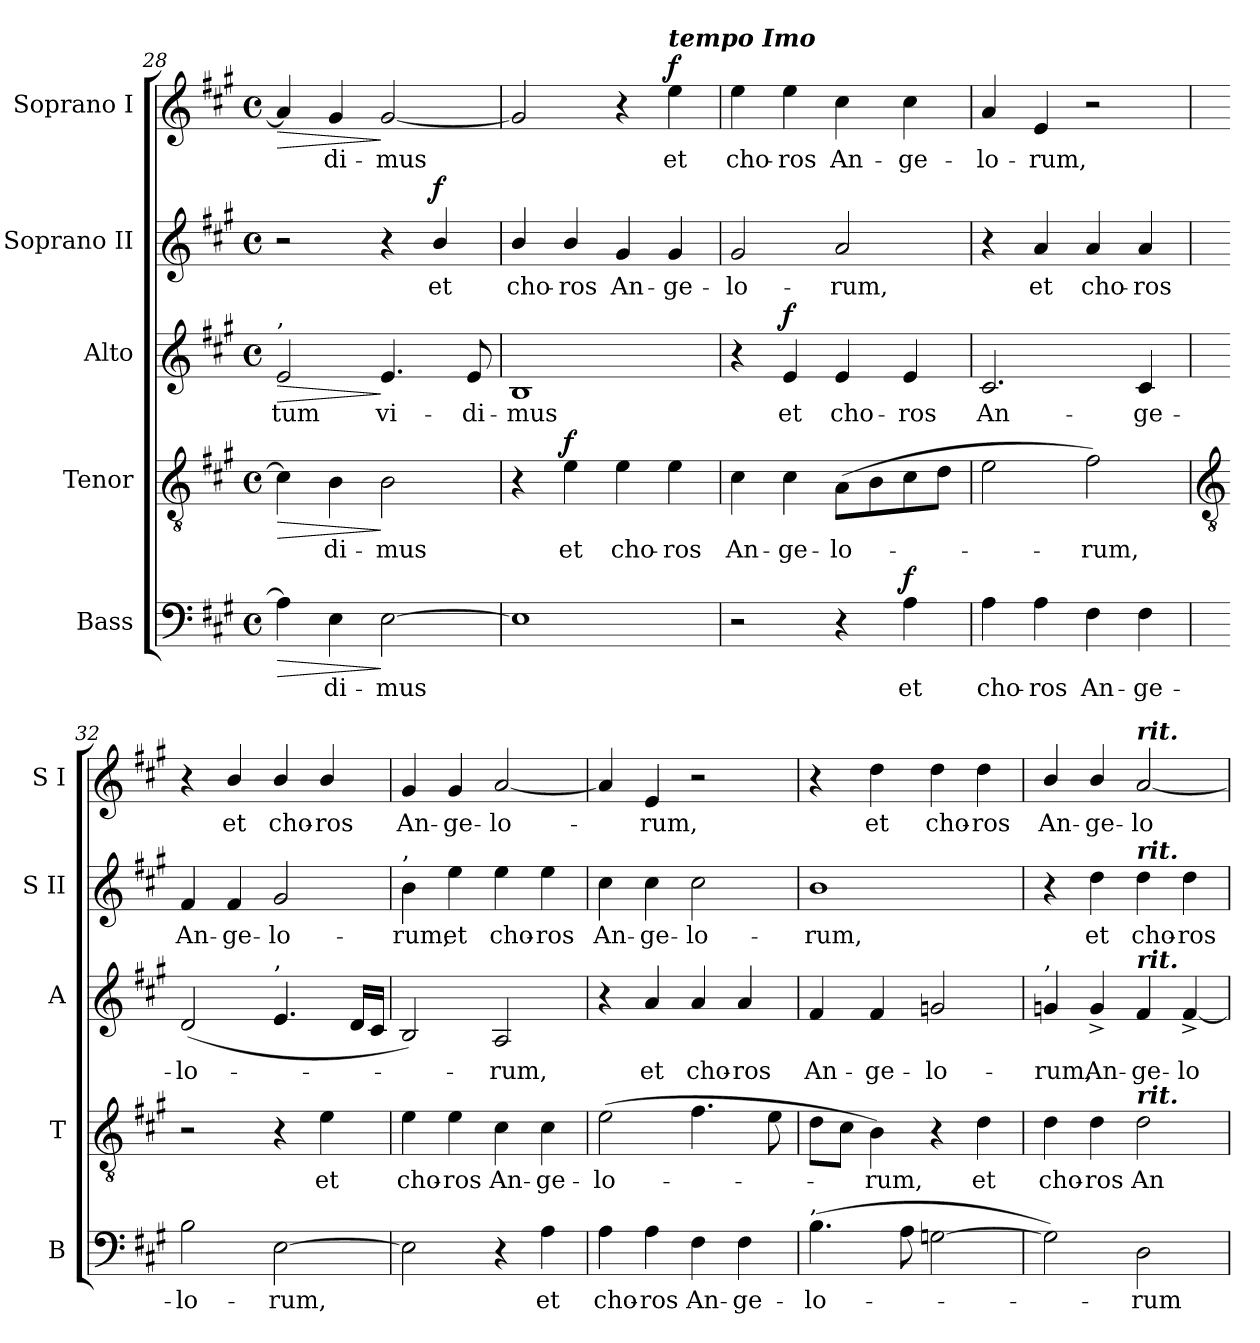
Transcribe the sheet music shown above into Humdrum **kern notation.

**kern	**text	**dynam	**kern	**text	**dynam	**kern	**text	**dynam	**kern	**text	**dynam	**kern	**text	**dynam
*part5	*part5	*part5	*part4	*part4	*part4	*part3	*part3	*part3	*part2	*part2	*part2	*part1	*part1	*part1
*staff5	*staff5	*staff5	*staff4	*staff4	*staff4	*staff3	*staff3	*staff3	*staff2	*staff2	*staff2	*staff1	*staff1	*staff1
*I"Bass	*	*	*I"Tenor	*	*	*I"Alto	*	*	*I"Soprano II	*	*	*I"Soprano I	*	*
*I'B	*	*	*I'T	*	*	*I'A	*	*	*I'S II	*	*	*I'S I	*	*
*clefF4	*	*	*clefGv2	*	*	*clefG2	*	*	*clefG2	*	*	*clefG2	*	*
*k[f#c#g#]	*	*	*k[f#c#g#]	*	*	*k[f#c#g#]	*	*	*k[f#c#g#]	*	*	*k[f#c#g#]	*	*
*A:	*	*	*A:	*	*	*A:	*	*	*A:	*	*	*A:	*	*
*M4/4	*	*	*M4/4	*	*	*M4/4	*	*	*M4/4	*	*	*M4/4	*	*
*met(c)	*	*	*met(c)	*	*	*met(c)	*	*	*met(c)	*	*	*met(c)	*	*
=28	=28	=28	=28	=28	=28	=28	=28	=28	=28	=28	=28	=28	=28	=28
!	!	!	!	!	!	!LO:TX:a:t=,	!	!	!	!	!	!	!	!
!	!	!LO:HP:b	!	!	!LO:HP:b	!	!LO:LY:b	!LO:HP:b	!	!	!	!	!	!LO:HP:b
4A]	.	>	4c#]	.	>	2e	-tum	>	2r	.	.	4a]	.	>
!	!LO:LY:b	!	!	!LO:LY:b	!	!	!	!	!	!	!	!	!LO:LY:b	!
4E	di-	.	4B	di-	.	.	.	.	.	.	.	4g#	di-	.
!	!LO:LY:b	!	!	!LO:LY:b	!	!	!LO:LY:b	!	!	!	!	!	!LO:LY:b	!
[2E	-mus	]	2B	-mus	]	4.e	vi-	]	4r	.	.	[2g#	-mus	]
!	!	!	!	!	!	!	!	!	!	!LO:LY:b	!LO:DY:b	!	!	!
.	.	.	.	.	.	.	.	.	4b/	et	f	.	.	.
!	!	!	!	!	!	!	!LO:LY:b	!	!	!	!	!	!	!
.	.	.	.	.	.	8e	-di-	.	.	.	.	.	.	.
=29	=29	=29	=29	=29	=29	=29	=29	=29	=29	=29	=29	=29	=29	=29
!	!	!	!	!	!	!	!LO:LY:b	!	!	!LO:LY:b	!	!	!	!
1E]	.	.	4r	.	.	1B	-mus	.	4b/	cho-	.	2g#]	.	.
!	!	!	!	!LO:LY:b	!LO:DY:b	!	!	!	!	!LO:LY:b	!	!	!	!
.	.	.	4e	et	f	.	.	.	4b/	-ros	.	.	.	.
!	!	!	!	!LO:LY:b	!	!	!	!	!	!LO:LY:b	!	!	!	!
.	.	.	4e	cho-	.	.	.	.	4g#	An-	.	4r	.	.
!	!	!	!	!	!	!	!	!	!	!	!	!LO:TX:a:Bi:t=tempo Imo	!	!
!	!	!	!	!LO:LY:b	!	!	!	!	!	!LO:LY:b	!	!	!LO:LY:b	!LO:DY:b
.	.	.	4e	-ros	.	.	.	.	4g#	-ge-	.	4ee	et	f
=30	=30	=30	=30	=30	=30	=30	=30	=30	=30	=30	=30	=30	=30	=30
!	!	!	!	!LO:LY:b	!	!	!	!	!	!LO:LY:b	!	!	!LO:LY:b	!
2r	.	.	4c#	An-	.	4r	.	.	2g#	-lo-	.	4ee	cho-	.
!	!	!	!	!LO:LY:b	!	!	!LO:LY:b	!LO:DY:b	!	!	!	!	!LO:LY:b	!
.	.	.	4c#	-ge-	.	4e	et	f	.	.	.	4ee	-ros	.
!	!	!	!	!LO:LY:b	!	!	!LO:LY:b	!	!	!LO:LY:b	!	!	!LO:LY:b	!
4r	.	.	(>8AL	-lo-	.	4e	cho-	.	2a	-rum,	.	4cc#	An-	.
.	.	.	8B	.	.	.	.	.	.	.	.	.	.	.
!	!LO:LY:b	!LO:DY:b	!	!	!	!	!LO:LY:b	!	!	!	!	!	!LO:LY:b	!
4A	et	f	8c#	.	.	4e	-ros	.	.	.	.	4cc#	-ge-	.
.	.	.	8dJ	.	.	.	.	.	.	.	.	.	.	.
=31	=31	=31	=31	=31	=31	=31	=31	=31	=31	=31	=31	=31	=31	=31
!	!LO:LY:b	!	!	!	!	!	!LO:LY:b	!	!	!	!	!	!LO:LY:b	!
4A	cho-	.	2e	.	.	2.c#	An-	.	4r	.	.	4a	-lo-	.
!	!LO:LY:b	!	!	!	!	!	!	!	!	!LO:LY:b	!	!	!LO:LY:b	!
4A	-ros	.	.	.	.	.	.	.	4a	et	.	4e	-rum,	.
!	!LO:LY:b	!	!	!LO:LY:b	!	!	!	!	!	!LO:LY:b	!	!	!	!
4F#	An-	.	2f#)	rum,	.	.	.	.	4a	cho-	.	2r	.	.
!	!LO:LY:b	!	!	!	!	!	!LO:LY:b	!	!	!LO:LY:b	!	!	!	!
4F#	-ge-	.	.	.	.	4c#	-ge-	.	4a	-ros	.	.	.	.
!!LO:LB:g=z
=32	=32	=32	=32	=32	=32	=32	=32	=32	=32	=32	=32	=32	=32	=32
*	*	*	*clefGv2	*	*	*	*	*	*	*	*	*	*	*
!	!LO:LY:b	!	!	!	!	!	!LO:LY:b	!	!	!LO:LY:b	!	!	!	!
2B	-lo-	.	2r	.	.	(<2d	-lo-	.	4f#	An-	.	4r	.	.
!	!	!	!	!	!	!	!	!	!	!LO:LY:b	!	!	!LO:LY:b	!
.	.	.	.	.	.	.	.	.	4f#	-ge-	.	4b/	et	.
!	!	!	!	!	!	!LO:TX:a:t=,	!	!	!	!	!	!	!	!
!	!LO:LY:b	!	!	!	!	!	!	!	!	!LO:LY:b	!	!	!LO:LY:b	!
[2E	-rum,	.	4r	.	.	4.e	.	.	2g#	-lo-	.	4b/	cho-	.
!	!	!	!	!LO:LY:b	!	!	!	!	!	!	!	!	!LO:LY:b	!
.	.	.	4e	et	.	.	.	.	.	.	.	4b/	-ros	.
.	.	.	.	.	.	16dLL	.	.	.	.	.	.	.	.
.	.	.	.	.	.	16c#JJ	.	.	.	.	.	.	.	.
=33	=33	=33	=33	=33	=33	=33	=33	=33	=33	=33	=33	=33	=33	=33
!	!	!	!	!	!	!	!	!	!LO:TX:a:t=,	!	!	!	!	!
!	!	!	!	!LO:LY:b	!	!	!	!	!	!LO:LY:b	!	!	!LO:LY:b	!
2E]	.	.	4e	cho-	.	2B)	.	.	4b	-rum,	.	4g#	An-	.
!	!	!	!	!LO:LY:b	!	!	!	!	!	!LO:LY:b	!	!	!LO:LY:b	!
.	.	.	4e	-ros	.	.	.	.	4ee	et	.	4g#	-ge-	.
!	!	!	!	!LO:LY:b	!	!	!LO:LY:b	!	!	!LO:LY:b	!	!	!LO:LY:b	!
4r	.	.	4c#	An-	.	2A	rum,	.	4ee	cho-	.	[2a	-lo-	.
!	!LO:LY:b	!	!	!LO:LY:b	!	!	!	!	!	!LO:LY:b	!	!	!	!
4A	et	.	4c#	-ge-	.	.	.	.	4ee	-ros	.	.	.	.
=34	=34	=34	=34	=34	=34	=34	=34	=34	=34	=34	=34	=34	=34	=34
!	!LO:LY:b	!	!	!LO:LY:b	!	!	!	!	!	!LO:LY:b	!	!	!	!
4A	cho-	.	(>2e	-lo-	.	4r	.	.	4cc#	An-	.	4a]	.	.
!	!LO:LY:b	!	!	!	!	!	!LO:LY:b	!	!	!LO:LY:b	!	!	!LO:LY:b	!
4A	-ros	.	.	.	.	4a	et	.	4cc#	-ge-	.	4e	rum,	.
!	!LO:LY:b	!	!	!	!	!	!LO:LY:b	!	!	!LO:LY:b	!	!	!	!
4F#	An-	.	4.f#	.	.	4a	cho-	.	2cc#	-lo-	.	2r	.	.
!	!LO:LY:b	!	!	!	!	!	!LO:LY:b	!	!	!	!	!	!	!
4F#	-ge-	.	.	.	.	4a	-ros	.	.	.	.	.	.	.
.	.	.	8e	.	.	.	.	.	.	.	.	.	.	.
=35	=35	=35	=35	=35	=35	=35	=35	=35	=35	=35	=35	=35	=35	=35
!LO:TX:a:t=,	!	!	!	!	!	!	!	!	!	!	!	!	!	!
!	!LO:LY:b	!	!	!	!	!	!LO:LY:b	!	!	!LO:LY:b	!	!	!	!
(>4.B	-lo-	.	8dL	.	.	4f#	An-	.	1b	-rum,	.	4r	.	.
.	.	.	8c#J	.	.	.	.	.	.	.	.	.	.	.
!	!	!	!	!LO:LY:b	!	!	!LO:LY:b	!	!	!	!	!	!LO:LY:b	!
.	.	.	4B)	rum,	.	4f#	-ge-	.	.	.	.	4dd	et	.
8A	.	.	.	.	.	.	.	.	.	.	.	.	.	.
!	!	!	!	!	!	!	!LO:LY:b	!	!	!	!	!	!LO:LY:b	!
[2Gn	.	.	4r	.	.	2gn	-lo-	.	.	.	.	4dd	cho-	.
!	!	!	!	!LO:LY:b	!	!	!	!	!	!	!	!	!LO:LY:b	!
.	.	.	4d	et	.	.	.	.	.	.	.	4dd	-ros	.
=36	=36	=36	=36	=36	=36	=36	=36	=36	=36	=36	=36	=36	=36	=36
!	!	!	!	!	!	!LO:TX:a:t=,	!	!	!	!	!	!	!	!
!	!	!	!	!LO:LY:b	!	!	!LO:LY:b	!	!	!	!	!	!LO:LY:b	!
2G])	.	.	4d	cho-	.	4gn	-rum,	.	4r	.	.	4b/	An-	.
!	!	!	!	!LO:LY:b	!	!	!LO:LY:b	!	!	!LO:LY:b	!	!	!LO:LY:b	!
.	.	.	4d	-ros	.	4g^	An-	.	4dd	et	.	4b/	-ge-	.
!	!	!	!	!	!	!	!	!	!	!	!	!LO:TX:a:Bi:t=rit.	!	!
!	!	!	!	!	!	!	!	!	!LO:TX:a:Bi:t=rit.	!	!	!	!	!
!	!	!	!	!	!	!LO:TX:a:Bi:t=rit.	!	!	!	!	!	!	!	!
!	!	!	!LO:TX:a:Bi:t=rit.	!	!	!	!	!	!	!	!	!	!	!
!	!LO:LY:b	!	!	!LO:LY:b	!	!	!LO:LY:b	!	!	!LO:LY:b	!	!	!LO:LY:b	!
2D	rum	.	2d	An-	.	4f#	-ge-	.	4dd	cho-	.	[2a	-lo-	.
!	!	!	!	!	!	!	!LO:LY:b	!	!	!LO:LY:b	!	!	!	!
.	.	.	.	.	.	[4f#^	-lo-	.	4dd	-ros	.	.	.	.
=	=	=	=	=	=	=	=	=	=	=	=	=	=	=
*-	*-	*-	*-	*-	*-	*-	*-	*-	*-	*-	*-	*-	*-	*-
